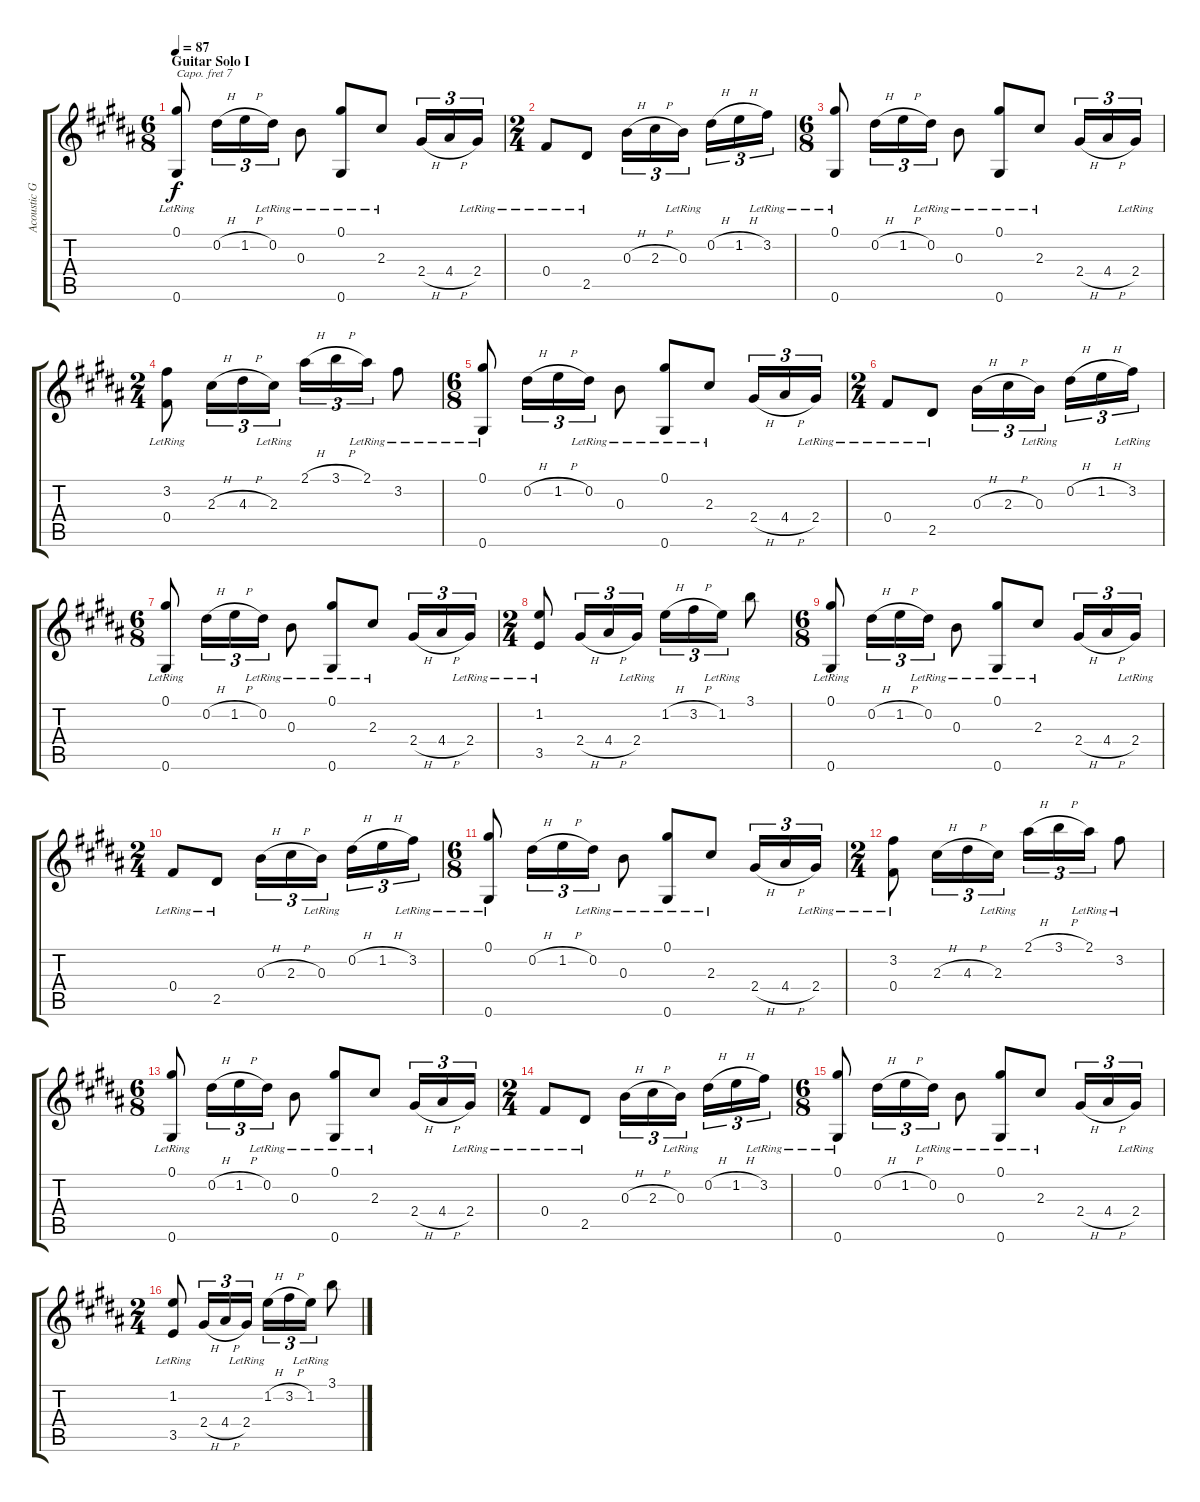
\track ("Acoustic Guitar I" "Acoustic G") {instrument acousticguitarsteel}
\staff {score tabs}
\capo 7
\tuning (Db4 Ab3 E3 B2 Gb2 Db2) {hide}
\ts (6 8)
\section ("" "Guitar Solo I")
\tempo 87
\clef g2
\ks b
(0.1{lr} 0.6{lr}).8{dy f volume 8} 0.2{h}.16{tu (3 2)} 1.2{h}.16{tu (3 2)} 0.2{lr}.16{tu (3 2)} 0.3{lr}.8 (0.1{lr} 0.6{lr}).8 2.3{lr}.8 2.4{h}.16{tu (3 2)} 4.4{h}.16{tu (3 2)} 2.4{lr}.16{tu (3 2)} |
\ts (2 4)
0.4{lr}.8 2.5{lr}.8 0.3{h}.16{tu (3 2)} 2.3{h}.16{tu (3 2)} 0.3{lr}.16{tu (3 2)} 0.2{h}.16{tu (3 2)} 1.2{h}.16{tu (3 2)} 3.2{lr}.16{tu (3 2)} |
\ts (6 8)
(0.1{lr} 0.6{lr}).8 0.2{h}.16{tu (3 2)} 1.2{h}.16{tu (3 2)} 0.2{lr}.16{tu (3 2)} 0.3{lr}.8 (0.1{lr} 0.6{lr}).8 2.3{lr}.8 2.4{h}.16{tu (3 2)} 4.4{h}.16{tu (3 2)} 2.4{lr}.16{tu (3 2)} |
\ts (2 4)
(3.2{lr} 0.4{lr}).8 2.3{h}.16{tu (3 2)} 4.3{h}.16{tu (3 2)} 2.3{lr}.16{tu (3 2)} 2.1{h}.16{tu (3 2)} 3.1{h}.16{tu (3 2)} 2.1{lr}.16{tu (3 2)} 3.2{lr}.8 |
\ts (6 8)
(0.1{lr} 0.6{lr}).8 0.2{h}.16{tu (3 2)} 1.2{h}.16{tu (3 2)} 0.2{lr}.16{tu (3 2)} 0.3{lr}.8 (0.1{lr} 0.6{lr}).8 2.3{lr}.8 2.4{h}.16{tu (3 2)} 4.4{h}.16{tu (3 2)} 2.4{lr}.16{tu (3 2)} |
\ts (2 4)
0.4{lr}.8 2.5{lr}.8 0.3{h}.16{tu (3 2)} 2.3{h}.16{tu (3 2)} 0.3{lr}.16{tu (3 2)} 0.2{h}.16{tu (3 2)} 1.2{h}.16{tu (3 2)} 3.2{lr}.16{tu (3 2)} |
\ts (6 8)
(0.1{lr} 0.6{lr}).8 0.2{h}.16{tu (3 2)} 1.2{h}.16{tu (3 2)} 0.2{lr}.16{tu (3 2)} 0.3{lr}.8 (0.1{lr} 0.6{lr}).8 2.3{lr}.8 2.4{h}.16{tu (3 2)} 4.4{h}.16{tu (3 2)} 2.4{lr}.16{tu (3 2)} |
\ts (2 4)
(1.2{lr} 3.5).8 2.4{h}.16{tu (3 2)} 4.4{h}.16{tu (3 2)} 2.4{lr}.16{tu (3 2)} 1.2{h}.16{tu (3 2)} 3.2{h}.16{tu (3 2)} 1.2{lr}.16{tu (3 2)} 3.1.8 |
\ts (6 8)
(0.1{lr} 0.6{lr}).8{volume 8} 0.2{h}.16{tu (3 2)} 1.2{h}.16{tu (3 2)} 0.2{lr}.16{tu (3 2)} 0.3{lr}.8 (0.1{lr} 0.6{lr}).8 2.3{lr}.8 2.4{h}.16{tu (3 2)} 4.4{h}.16{tu (3 2)} 2.4{lr}.16{tu (3 2)} |
\ts (2 4)
0.4{lr}.8 2.5{lr}.8 0.3{h}.16{tu (3 2)} 2.3{h}.16{tu (3 2)} 0.3{lr}.16{tu (3 2)} 0.2{h}.16{tu (3 2)} 1.2{h}.16{tu (3 2)} 3.2{lr}.16{tu (3 2)} |
\ts (6 8)
(0.1{lr} 0.6{lr}).8 0.2{h}.16{tu (3 2)} 1.2{h}.16{tu (3 2)} 0.2{lr}.16{tu (3 2)} 0.3{lr}.8 (0.1{lr} 0.6{lr}).8 2.3{lr}.8 2.4{h}.16{tu (3 2)} 4.4{h}.16{tu (3 2)} 2.4{lr}.16{tu (3 2)} |
\ts (2 4)
(3.2{lr} 0.4{lr}).8 2.3{h}.16{tu (3 2)} 4.3{h}.16{tu (3 2)} 2.3{lr}.16{tu (3 2)} 2.1{h}.16{tu (3 2)} 3.1{h}.16{tu (3 2)} 2.1{lr}.16{tu (3 2)} 3.2{lr}.8 |
\ts (6 8)
(0.1{lr} 0.6{lr}).8 0.2{h}.16{tu (3 2)} 1.2{h}.16{tu (3 2)} 0.2{lr}.16{tu (3 2)} 0.3{lr}.8 (0.1{lr} 0.6{lr}).8 2.3{lr}.8 2.4{h}.16{tu (3 2)} 4.4{h}.16{tu (3 2)} 2.4{lr}.16{tu (3 2)} |
\ts (2 4)
0.4{lr}.8 2.5{lr}.8 0.3{h}.16{tu (3 2)} 2.3{h}.16{tu (3 2)} 0.3{lr}.16{tu (3 2)} 0.2{h}.16{tu (3 2)} 1.2{h}.16{tu (3 2)} 3.2{lr}.16{tu (3 2)} |
\ts (6 8)
(0.1{lr} 0.6{lr}).8 0.2{h}.16{tu (3 2)} 1.2{h}.16{tu (3 2)} 0.2{lr}.16{tu (3 2)} 0.3{lr}.8 (0.1{lr} 0.6{lr}).8 2.3{lr}.8 2.4{h}.16{tu (3 2)} 4.4{h}.16{tu (3 2)} 2.4{lr}.16{tu (3 2)} |
\ts (2 4)
(1.2{lr} 3.5).8 2.4{h}.16{tu (3 2)} 4.4{h}.16{tu (3 2)} 2.4{lr}.16{tu (3 2)} 1.2{h}.16{tu (3 2)} 3.2{h}.16{tu (3 2)} 1.2{lr}.16{tu (3 2)} 3.1.8
